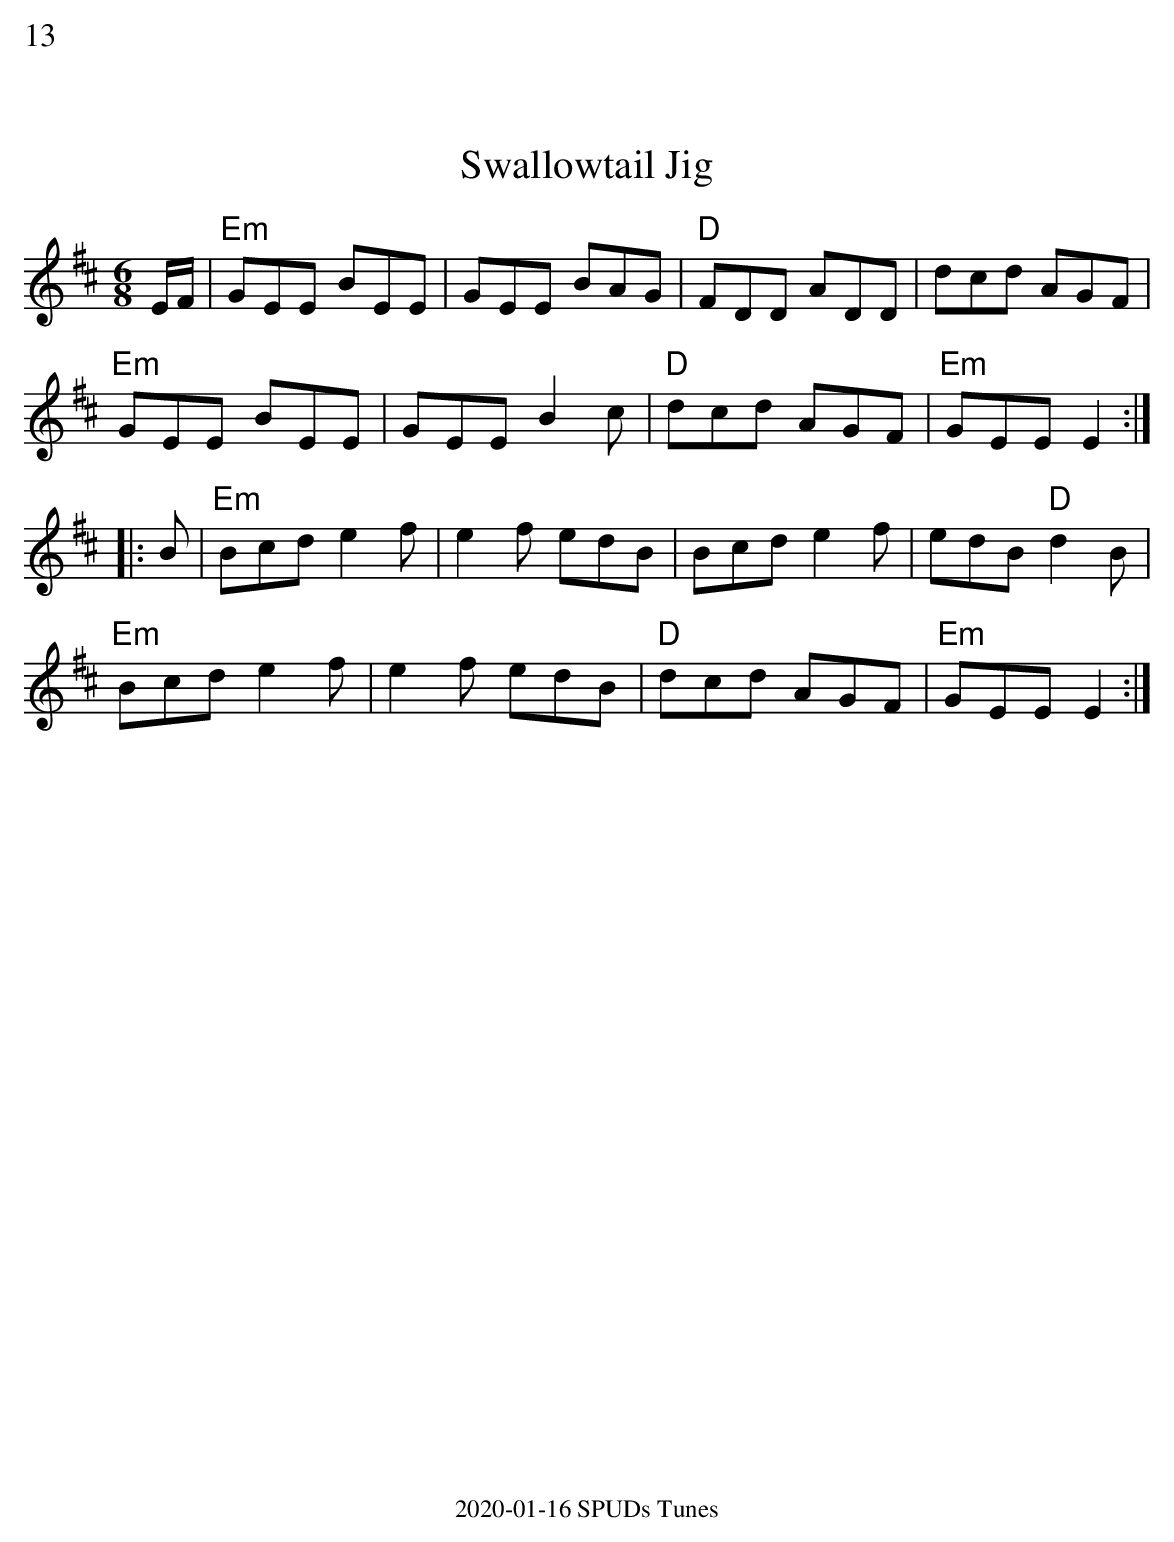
X:1
%%text 13
T: Swallowtail Jig
M: 6/8
L: 1/8
K: EDor
E/F/| "Em"GEE BEE | GEE BAG | "D"FDD ADD | dcd AGF |
"Em"GEE BEE | GEE B2c | "D"dcd AGF | "Em"GEE E2 :|
|:B | "Em"Bcd e2f | e2f edB | Bcd e2f | edB "D"d2B |
 "Em"Bcd e2f | e2f edB | "D"dcd AGF | "Em"GEE E2 :|
